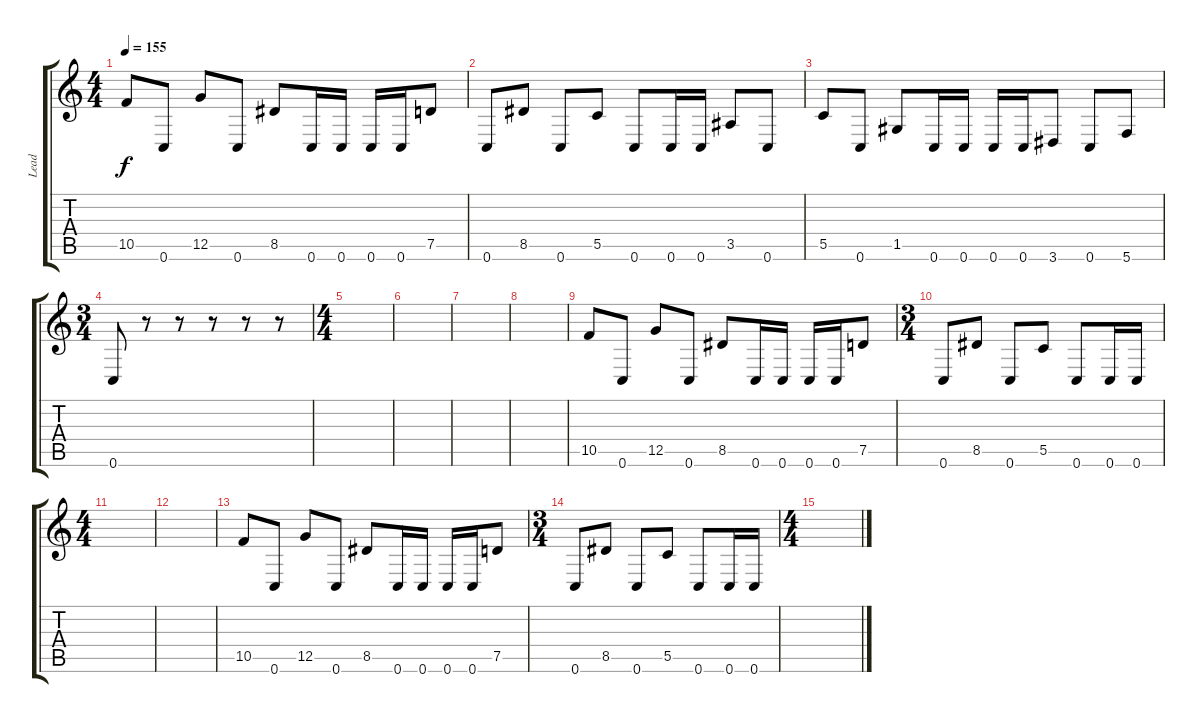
\track ("Lead" "Lead") {instrument distortionguitar}
\staff {score tabs}
\tuning (D4 A3 F3 C3 G2 C2) {hide}
\ts (4 4)
\tempo 155
\clef g2
\ks c
10.5.8{dy f balance 16} 0.6.8 12.5.8 0.6.8 8.5.8 0.6.16 0.6.16 0.6.16 0.6.16 7.5.8 |
0.6.8 8.5.8 0.6.8 5.5.8 0.6.8 0.6.16 0.6.16 3.5.8 0.6.8 |
5.5.8 0.6.8 1.5.8 0.6.16 0.6.16 0.6.16 0.6.16 3.6.8 0.6.8 5.6.8 |
\ts (3 4)
0.6.8 r.8 r.8 r.8 r.8 r.8 |
\ts (4 4)
|
|
|
|
10.5.8 0.6.8 12.5.8 0.6.8 8.5.8 0.6.16 0.6.16 0.6.16 0.6.16 7.5.8 |
\ts (3 4)
0.6.8 8.5.8 0.6.8 5.5.8 0.6.8 0.6.16 0.6.16 |
\ts (4 4)
|
|
10.5.8 0.6.8 12.5.8 0.6.8 8.5.8 0.6.16 0.6.16 0.6.16 0.6.16 7.5.8 |
\ts (3 4)
0.6.8 8.5.8 0.6.8 5.5.8 0.6.8 0.6.16 0.6.16 |
\ts (4 4)
